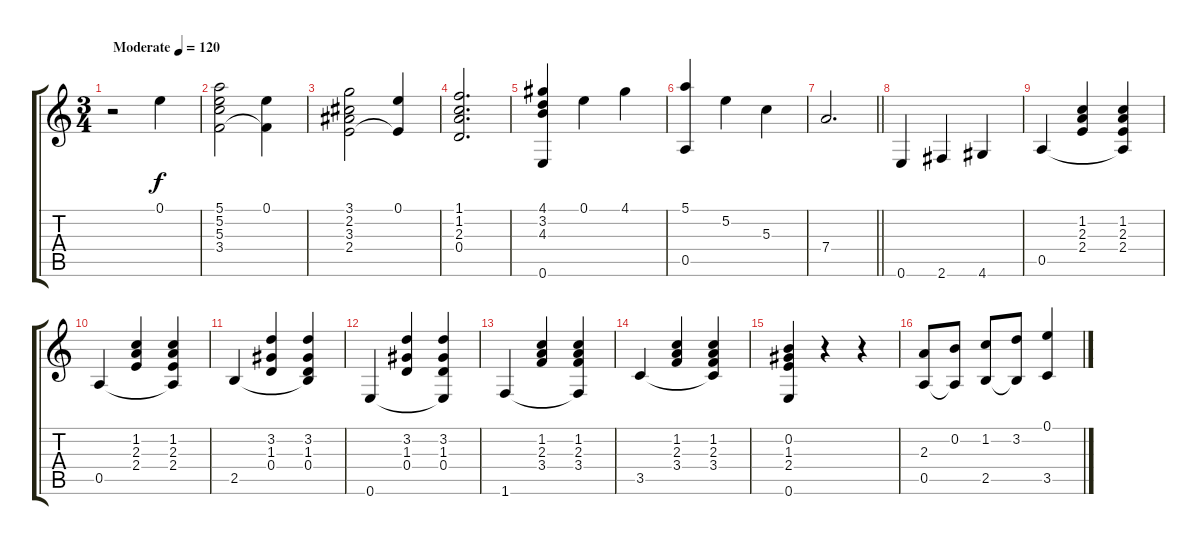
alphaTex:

\track "" {instrument acousticguitarsteel}
\staff {score tabs}
\tuning (E4 B3 G3 D3 A2 E2) {hide}
\ts (3 4)
\tempo (120 "Moderate")
\clef g2
\ks c
r.2{dy f instrument acousticguitarsteel} 0.1.4 |
(5.1 5.2 5.3 3.4).2 (0.1 3.4{t}).4 |
(3.1 2.2 3.3 2.4).2 (0.1 2.4{t}).4 |
(1.1 1.2 2.3 0.4).2{d} |
(4.1 3.2 4.3 0.6).4 0.1.4 4.1.4 |
(5.1 0.5).4 5.2.4 5.3.4 |
\barLineRight lightlight
7.4.2{d} |
0.6.4 2.6.4 4.6.4 |
0.5.4 (1.2 2.3 2.4).4 (1.2 2.3 2.4 0.5{t}).4 |
0.5.4 (1.2 2.3 2.4).4 (1.2 2.3 2.4 0.5{t}).4 |
2.5.4 (3.2 1.3 0.4).4 (3.2 1.3 0.4 2.5{t}).4 |
0.6.4 (3.2 1.3 0.4).4 (3.2 1.3 0.4 0.6{t}).4 |
1.6.4 (1.2 2.3 3.4).4 (1.2 2.3 3.4 1.6{t}).4 |
3.5.4 (1.2 2.3 3.4).4 (1.2 2.3 3.4 3.5{t}).4 |
(0.2 1.3 2.4 0.6).4 r.4 r.4 |
(2.3 0.5).8 (0.2 0.5{t}).8 (1.2 2.5).8 (3.2 2.5{t}).8 (0.1 3.5).4
